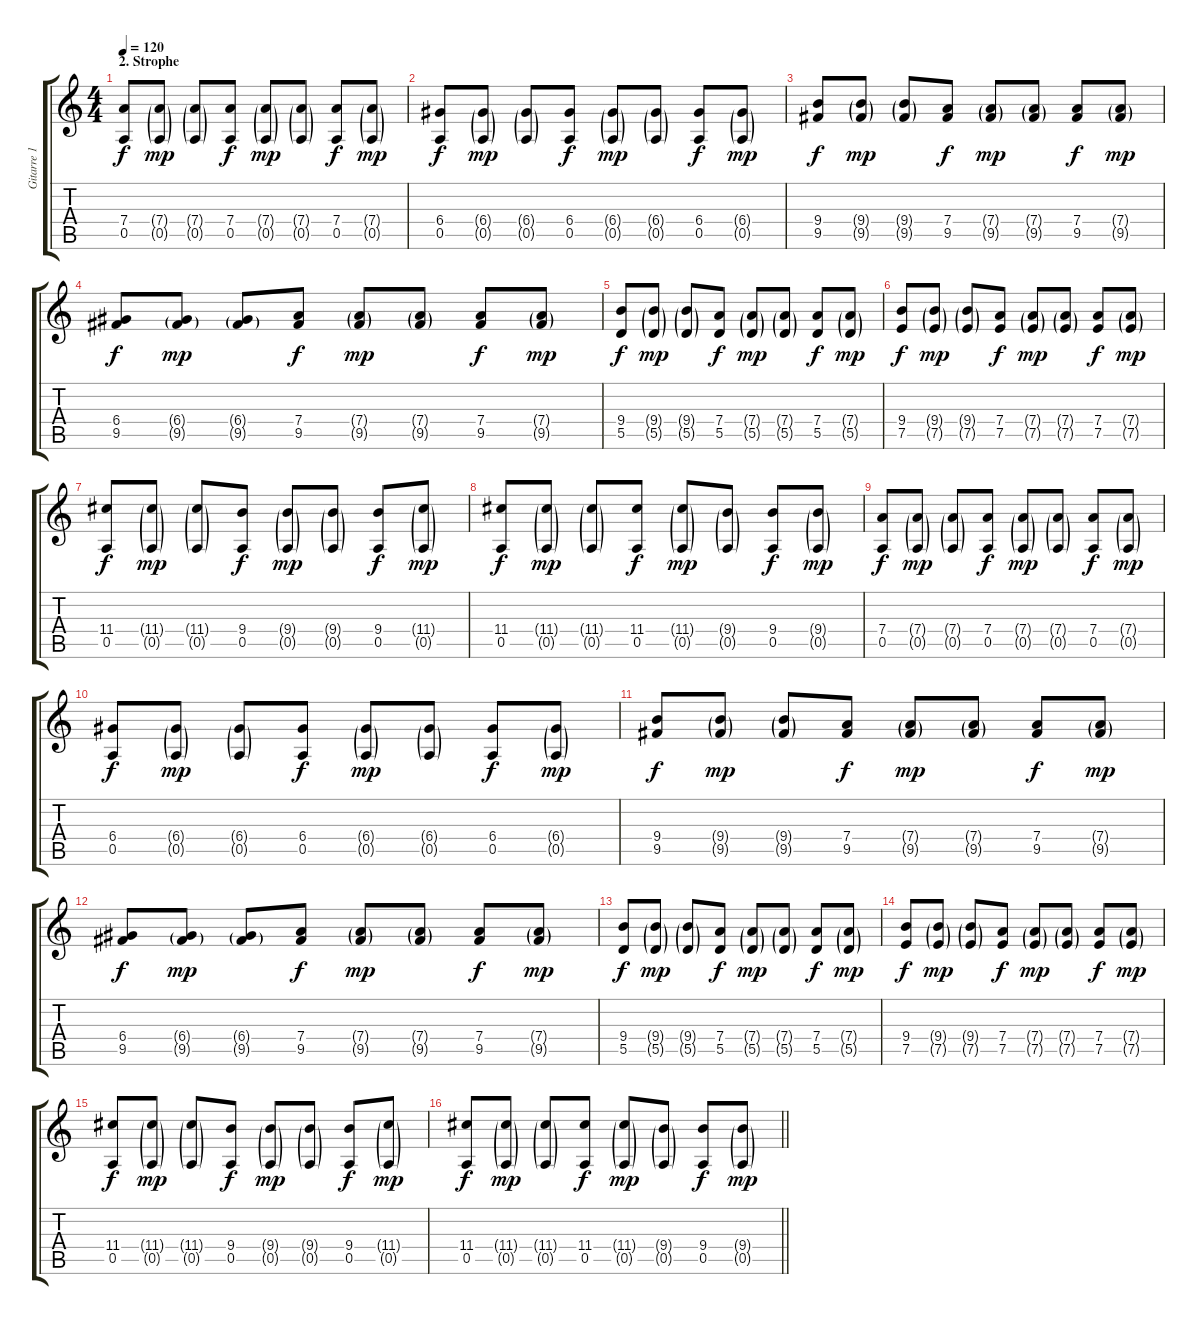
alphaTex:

\track ("Gitarre 1" "Gitarre 1") {instrument electricguitarclean}
\staff {score tabs}
\tuning (E4 B3 G3 D3 A2 E2) {hide}
\ts (4 4)
\section ("" "2. Strophe")
\tempo 120
\clef g2
\ks c
(7.4 0.5).8{dy f} (7.4{g} 0.5{g}).8{dy mp} (7.4{g} 0.5{g}).8 (7.4 0.5).8{dy f} (7.4{g} 0.5{g}).8{dy mp} (7.4{g} 0.5{g}).8 (7.4 0.5).8{dy f} (7.4{g} 0.5{g}).8{dy mp} |
(6.4 0.5).8{dy f} (6.4{g} 0.5{g}).8{dy mp} (6.4{g} 0.5{g}).8 (6.4 0.5).8{dy f} (6.4{g} 0.5{g}).8{dy mp} (6.4{g} 0.5{g}).8 (6.4 0.5).8{dy f} (6.4{g} 0.5{g}).8{dy mp} |
(9.4 9.5).8{dy f} (9.4{g} 9.5{g}).8{dy mp} (9.4{g} 9.5{g}).8 (7.4 9.5).8{dy f} (7.4{g} 9.5{g}).8{dy mp} (7.4{g} 9.5{g}).8 (7.4 9.5).8{dy f} (7.4{g} 9.5{g}).8{dy mp} |
(6.4 9.5).8{dy f} (6.4{g} 9.5{g}).8{dy mp} (6.4{g} 9.5{g}).8 (7.4 9.5).8{dy f} (7.4{g} 9.5{g}).8{dy mp} (7.4{g} 9.5{g}).8 (7.4 9.5).8{dy f} (7.4{g} 9.5{g}).8{dy mp} |
(9.4 5.5).8{dy f} (9.4{g} 5.5{g}).8{dy mp} (9.4{g} 5.5{g}).8 (7.4 5.5).8{dy f} (7.4{g} 5.5{g}).8{dy mp} (7.4{g} 5.5{g}).8 (7.4 5.5).8{dy f} (7.4{g} 5.5{g}).8{dy mp} |
(9.4 7.5).8{dy f} (9.4{g} 7.5{g}).8{dy mp} (9.4{g} 7.5{g}).8 (7.4 7.5).8{dy f} (7.4{g} 7.5{g}).8{dy mp} (7.4{g} 7.5{g}).8 (7.4 7.5).8{dy f} (7.4{g} 7.5{g}).8{dy mp} |
(11.4 0.5).8{dy f} (11.4{g} 0.5{g}).8{dy mp} (11.4{g} 0.5{g}).8 (9.4 0.5).8{dy f} (9.4{g} 0.5{g}).8{dy mp} (9.4{g} 0.5{g}).8 (9.4 0.5).8{dy f} (11.4{g} 0.5{g}).8{dy mp} |
(11.4 0.5).8{dy f} (11.4{g} 0.5{g}).8{dy mp} (11.4{g} 0.5{g}).8 (11.4 0.5).8{dy f} (11.4{g} 0.5{g}).8{dy mp} (9.4{g} 0.5{g}).8 (9.4 0.5).8{dy f} (9.4{g} 0.5{g}).8{dy mp} |
(7.4 0.5).8{dy f} (7.4{g} 0.5{g}).8{dy mp} (7.4{g} 0.5{g}).8 (7.4 0.5).8{dy f} (7.4{g} 0.5{g}).8{dy mp} (7.4{g} 0.5{g}).8 (7.4 0.5).8{dy f} (7.4{g} 0.5{g}).8{dy mp} |
(6.4 0.5).8{dy f} (6.4{g} 0.5{g}).8{dy mp} (6.4{g} 0.5{g}).8 (6.4 0.5).8{dy f} (6.4{g} 0.5{g}).8{dy mp} (6.4{g} 0.5{g}).8 (6.4 0.5).8{dy f} (6.4{g} 0.5{g}).8{dy mp} |
(9.4 9.5).8{dy f} (9.4{g} 9.5{g}).8{dy mp} (9.4{g} 9.5{g}).8 (7.4 9.5).8{dy f} (7.4{g} 9.5{g}).8{dy mp} (7.4{g} 9.5{g}).8 (7.4 9.5).8{dy f} (7.4{g} 9.5{g}).8{dy mp} |
(6.4 9.5).8{dy f} (6.4{g} 9.5{g}).8{dy mp} (6.4{g} 9.5{g}).8 (7.4 9.5).8{dy f} (7.4{g} 9.5{g}).8{dy mp} (7.4{g} 9.5{g}).8 (7.4 9.5).8{dy f} (7.4{g} 9.5{g}).8{dy mp} |
(9.4 5.5).8{dy f} (9.4{g} 5.5{g}).8{dy mp} (9.4{g} 5.5{g}).8 (7.4 5.5).8{dy f} (7.4{g} 5.5{g}).8{dy mp} (7.4{g} 5.5{g}).8 (7.4 5.5).8{dy f} (7.4{g} 5.5{g}).8{dy mp} |
(9.4 7.5).8{dy f} (9.4{g} 7.5{g}).8{dy mp} (9.4{g} 7.5{g}).8 (7.4 7.5).8{dy f} (7.4{g} 7.5{g}).8{dy mp} (7.4{g} 7.5{g}).8 (7.4 7.5).8{dy f} (7.4{g} 7.5{g}).8{dy mp} |
(11.4 0.5).8{dy f} (11.4{g} 0.5{g}).8{dy mp} (11.4{g} 0.5{g}).8 (9.4 0.5).8{dy f} (9.4{g} 0.5{g}).8{dy mp} (9.4{g} 0.5{g}).8 (9.4 0.5).8{dy f} (11.4{g} 0.5{g}).8{dy mp} |
\barLineRight lightlight
(11.4 0.5).8{dy f} (11.4{g} 0.5{g}).8{dy mp} (11.4{g} 0.5{g}).8 (11.4 0.5).8{dy f} (11.4{g} 0.5{g}).8{dy mp} (9.4{g} 0.5{g}).8 (9.4 0.5).8{dy f} (9.4{g} 0.5{g}).8{dy mp}
